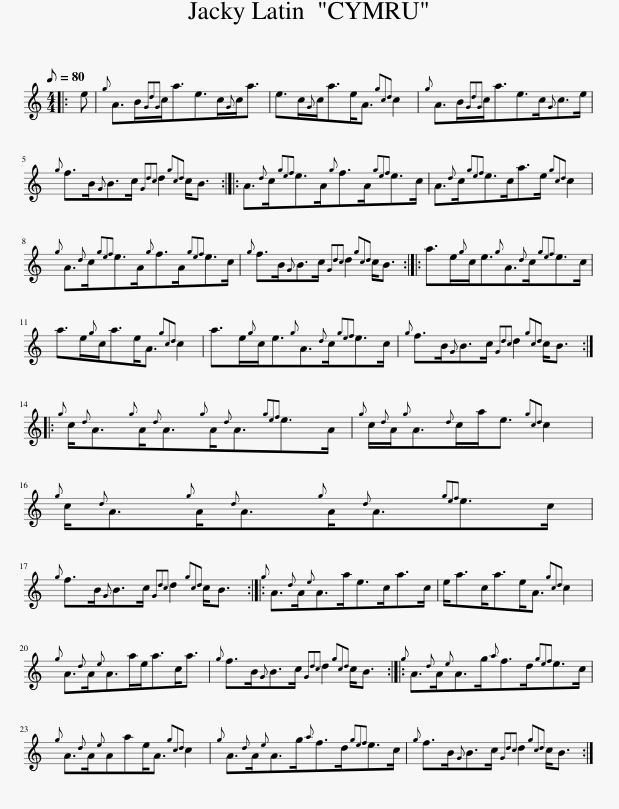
X:1
L:1/8
Q:1/8=80
M:4/4
I:linebreak $
K:C
V:1 treble
V:1
|: e |{g} A>B{GdG}c<ae>c{G}c<a | e>c{G}c<ae<A{gcd} c2 |{g} A>B{GdG}c<ae>c{G}c>e |${g} f>B{G}B>c{Gdc} d2{gcd} c<B :: %5
 A3/2{d}c/{gef}e>A{g}f>A{gef}e>c | A3/2{d}c/{gef}e>ca>e{gcd} c2 |${g} A3/2{d}c/{gef}e>A{g}f>A{gef}e>c |{g} f>B{G}B>c{Gdc} d2{gcd} c<B :: a>e{g}c<e{g}A3/2{d}c/{gef}e>c |$ %10
 a>e{g}c<ae<A{gcd} c2 | a>e{g}c<e{g}A3/2{d}c/{gef}e>c |{g} f>B{G}B>c{Gdc} d2{gcd} c<B ::${g} c/{d}A3/2{g}A/{d}A3/2{g}A/{d}A3/2{gef}e>A |{g} c/{d}A/{g}A3/2{d}c/a<e{gcd} c2 |$ %15
{g} c/{d}A3/2{g}A/{d}A3/2{g}A/{d}A3/2{gef}e>c |${g} f>B{G}B>c{Gdc} d2{gcd} c<B ::{g} A3/2{d}A/{e}A>ae>ca>c | e<ac<ae<A{gcd} c2 |${g} A3/2{d}A/{e}A>ae<ac<a | %20
{g} f>B{G}B>c{Gdc} d2{gcd} c<B ::{g} A3/2{d}A/{e}A>g{a}f>d{gef}e>c |${g} A3/2{d}A/{e}Aae<A{gcd} c2 |{g} A3/2{d}A/{e}A>g{a}f>d{gef}e>c |{g} f>B{G}B>c{Gdc} d2{gcd} c<B :| %25
